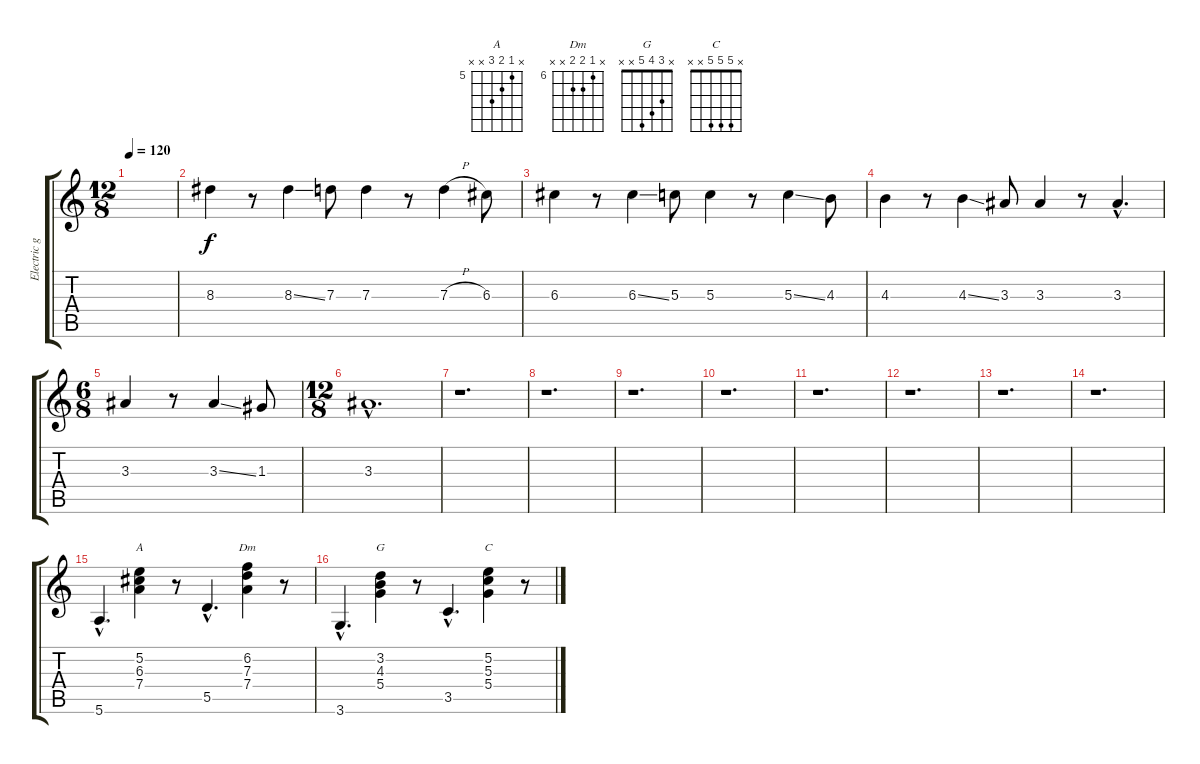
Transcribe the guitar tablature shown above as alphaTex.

\track ("Electric guitar 1" "Electric g") {instrument overdrivenguitar}
\staff {score tabs}
\tuning (E4 B3 G3 D3 A2 E2) {hide}
\chord ("A" x 5 6 7 x x) {firstfret 5}
\chord ("Dm" x 6 7 7 x x) {firstfret 6}
\chord ("G" x 3 4 5 x x)
\chord ("C" x 5 5 5 x x)
\ts (12 8)
\tempo 120
\clef g2
\ks c
|
8.3.4 r.8 8.3{ss}.4 7.3.8 7.3.4 r.8 7.3{h}.4 6.3.8 |
6.3.4 r.8 6.3{ss}.4 5.3.8 5.3.4 r.8 5.3{ss}.4 4.3.8 |
4.3.4 r.8 4.3{ss}.4 3.3.8 3.3.4 r.8 3.3{hac}.4{d} |
\ts (6 8)
3.3.4 r.8 3.3{ss}.4 1.3.8 |
\ts (12 8)
3.3{hac}.1{d} |
r.1{d} |
r.1{d} |
r.1{d} |
r.1{d} |
r.1{d} |
r.1{d} |
r.1{d} |
r.1{d} |
5.6{hac}.4{d} (5.2 6.3 7.4).4{ch "A"} r.8 5.5{hac}.4{d} (6.2 7.3 7.4).4{ch "Dm"} r.8 |
3.6{hac}.4{d} (3.2 4.3 5.4).4{ch "G"} r.8 3.5{hac}.4{d} (5.2 5.3 5.4).4{ch "C"} r.8
